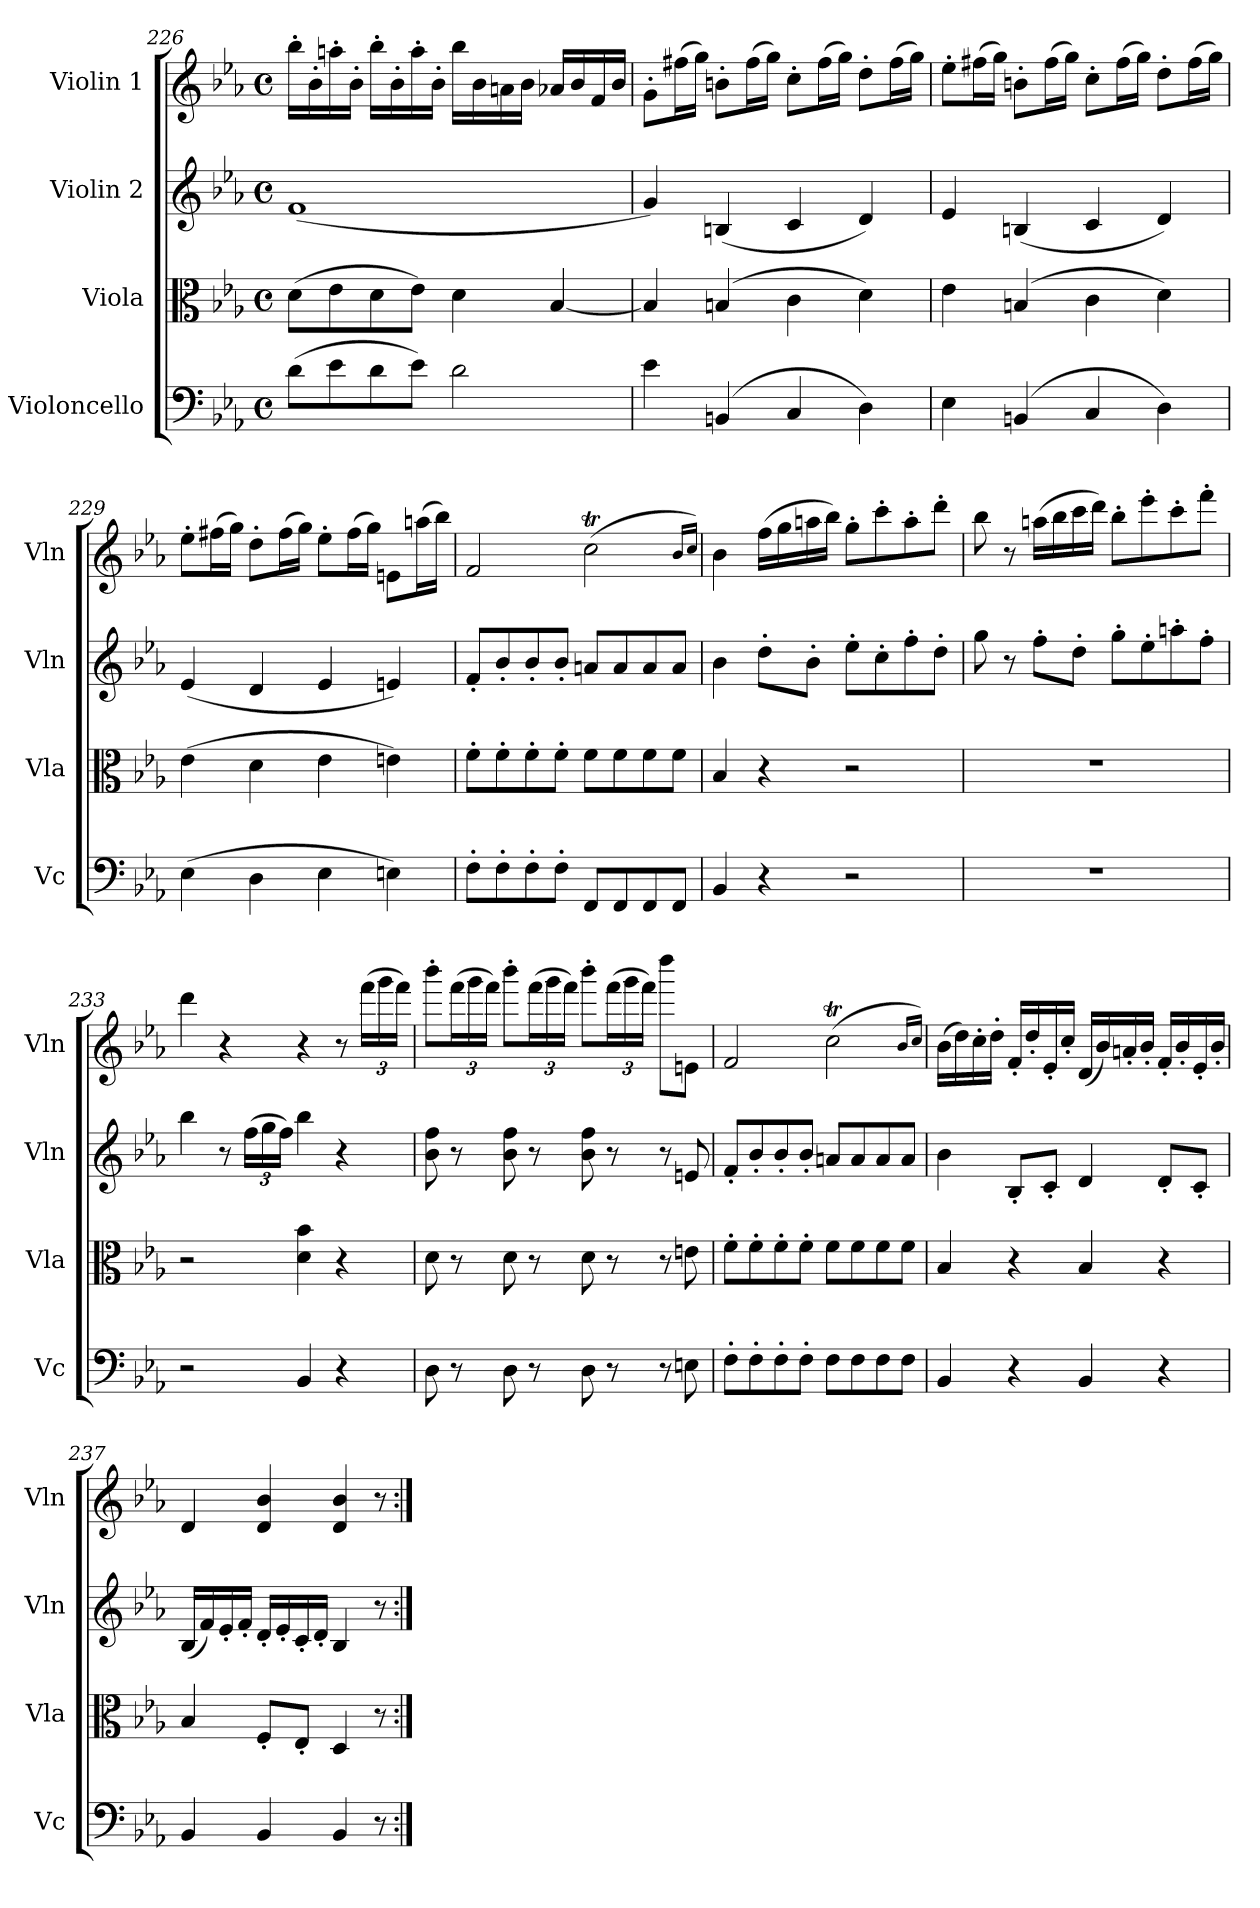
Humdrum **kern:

**kern	**kern	**kern	**kern
*part4	*part3	*part2	*part1
*staff4	*staff3	*staff2	*staff1
*I"Violoncello	*I"Viola	*I"Violin 2	*I"Violin 1
*I'Vc	*I'Vla	*I'Vln	*I'Vln
!!LO:PB:g=z
*clefF4	*clefC3	*clefG2	*clefG2
*k[b-e-a-]	*k[b-e-a-]	*k[b-e-a-]	*k[b-e-a-]
*M4/4	*M4/4	*M4/4	*M4/4
*met(c)	*met(c)	*met(c)	*met(c)
=226	=226	=226	=226
(>8d\L	(>8d\L	(<1f	16bb-'\LL
.	.	.	16b-'\
8e-\	8e-\	.	16aan'\
.	.	.	16b-'\JJ
8d\	8d\	.	16bb-'\LL
.	.	.	16b-'\
8e-\J)	8e-\J)	.	16aa'\
.	.	.	16b-'\JJ
2d\	4d\	.	16bb-\LL
.	.	.	16b-\
.	.	.	16an\
.	.	.	16b-\JJ
.	[4B-/	.	16a-X/LL
.	.	.	16b-/
.	.	.	16f/
.	.	.	16b-/JJ
=227	=227	=227	=227
4e-\	4B-/]	4g/)	8g'\L
.	.	.	(>16ff#X\L
.	.	.	16gg\JJ)
(>4BBn/	(>4Bn/	(<4Bn/	8bn'\L
.	.	.	(>16ff#\L
.	.	.	16gg\JJ)
4C/	4c\	4c/	8cc'\L
.	.	.	(>16ff#\L
.	.	.	16gg\JJ)
4D\)	4d\)	4d/)	8dd'\L
.	.	.	(>16ff#\L
.	.	.	16gg\JJ)
=228	=228	=228	=228
4E-\	4e-\	4e-/	8ee-'\L
.	.	.	(>16ff#X\L
.	.	.	16gg\JJ)
(>4BBn/	(>4Bn/	(<4Bn/	8bn'\L
.	.	.	(>16ff#\L
.	.	.	16gg\JJ)
4C/	4c\	4c/	8cc'\L
.	.	.	(>16ff#\L
.	.	.	16gg\JJ)
4D\)	4d\)	4d/)	8dd'\L
.	.	.	(>16ff#\L
.	.	.	16gg\JJ)
!!LO:LB:g=z
=229	=229	=229	=229
(>4E-\	(>4e-\	(<4e-/	8ee-'\L
.	.	.	(>16ff#X\L
.	.	.	16gg\JJ)
4D\	4d\	4d/	8dd'\L
.	.	.	(>16ff#\L
.	.	.	16gg\JJ)
4E-\	4e-\	4e-/	8ee-'\L
.	.	.	(>16ff#\L
.	.	.	16gg\JJ)
4En\)	4en\)	4en/)	8en\L
.	.	.	(>16aan\L
.	.	.	16bb-\JJ)
=230	=230	=230	=230
8F'\L	8f'\L	8f'/L	2f/
8F'\	8f'\	8b-'/	.
8F'\	8f'\	8b-'/	.
8F'\J	8f'\J	8b-'/J	.
8FF/L	8f\L	8an/L	(>2ccT\
8FF/	8f\	8a/	.
8FF/	8f\	8a/	.
8FF/J	8f\J	8a/J	.
.	.	.	16qb-/LL
.	.	.	16qcc/JJ)
=231	=231	=231	=231
4BB-/	4B-/	4b-\	4b-\
4r	4r	8dd'\L	(>16ff\LL
.	.	.	16gg\
.	.	8b-'\J	16aan\
.	.	.	16bb-\JJ)
2r	2r	8ee-'\L	8gg'\L
.	.	8cc'\	8ccc'\
.	.	8ff'\	8aa'\
.	.	8dd'\J	8ddd'\J
!!LO:LB:g=z
=232	=232	=232	=232
1r	1r	8gg\	8bb-\
.	.	8r	8r
.	.	8ff'\L	(>16aan\LL
.	.	.	16bb-\
.	.	8dd'\J	16ccc\
.	.	.	16ddd\JJ)
.	.	8gg'\L	8bb-'\L
.	.	8ee-'\	8eee-'\
.	.	8aan'\	8ccc'\
.	.	8ff'\J	8fff'\J
=233	=233	=233	=233
2r	2r	4bb-\	4ddd\
.	.	8r	4r
*	*	*Xbrackettup	*
.	.	(>24ff\LL	.
.	.	24gg\	.
.	.	24ff\JJ)	.
4BB-/	4d\ 4b-\	4bb-\	4r
4r	4r	4r	8r
*	*	*	*Xbrackettup
.	.	.	(>24fff\LL
.	.	.	24ggg\
.	.	.	24fff\JJ)
=234	=234	=234	=234
8D\	8d\	8b-\ 8ff\	8bbb-'\L
8r	8r	8r	(>24fff\L
.	.	.	24ggg\
.	.	.	24fff\JJ)
8D\	8d\	8b-\ 8ff\	8bbb-'\L
8r	8r	8r	(>24fff\L
.	.	.	24ggg\
.	.	.	24fff\JJ)
8D\	8d\	8b-\ 8ff\	8bbb-'\L
8r	8r	8r	(>24fff\L
.	.	.	24ggg\
.	.	.	24fff\JJ)
8r	8r	8r	8dddd\L
8En\	8en\	8en/	8en\J
!!LO:LB:g=z
=235	=235	=235	=235
8F'\L	8f'\L	8f'/L	2f/
8F'\	8f'\	8b-'/	.
8F'\	8f'\	8b-'/	.
8F'\J	8f'\J	8b-'/J	.
8F\L	8f\L	8an/L	(>2ccT\
8F\	8f\	8a/	.
8F\	8f\	8a/	.
8F\J	8f\J	8a/J	.
.	.	.	16qb-/LL
.	.	.	16qcc/JJ)
=236	=236	=236	=236
4BB-/	4B-/	4b-\	(>16b-\LL
.	.	.	16dd\)
.	.	.	16cc'\
.	.	.	16dd'\JJ
4r	4r	8B-'/L	16f'/LL
.	.	.	16dd'/
.	.	8c'/J	16e-'/
.	.	.	16cc'/JJ
4BB-/	4B-/	4d/	(<16d/LL
.	.	.	16b-/)
.	.	.	16an'/
.	.	.	16b-'/JJ
4r	4r	8d'/L	16f'/LL
.	.	.	16b-'/
.	.	8c'/J	16e-'/
.	.	.	16b-'/JJ
=237	=237	=237	=237
4BB-/	4B-/	(<16B-/LL	4d/
.	.	16f/)	.
.	.	16e-'/	.
.	.	16f'/JJ	.
4BB-/	8F'/L	16d'/LL	4d/ 4b-/
.	.	16e-'/	.
.	8E-'/J	16c'/	.
.	.	16d'/JJ	.
4BB-/	4D/	4B-/	4d/ 4b-/
8r	8r	8r	8r
=:|!	=:|!	=:|!	=:|!
*-	*-	*-	*-
